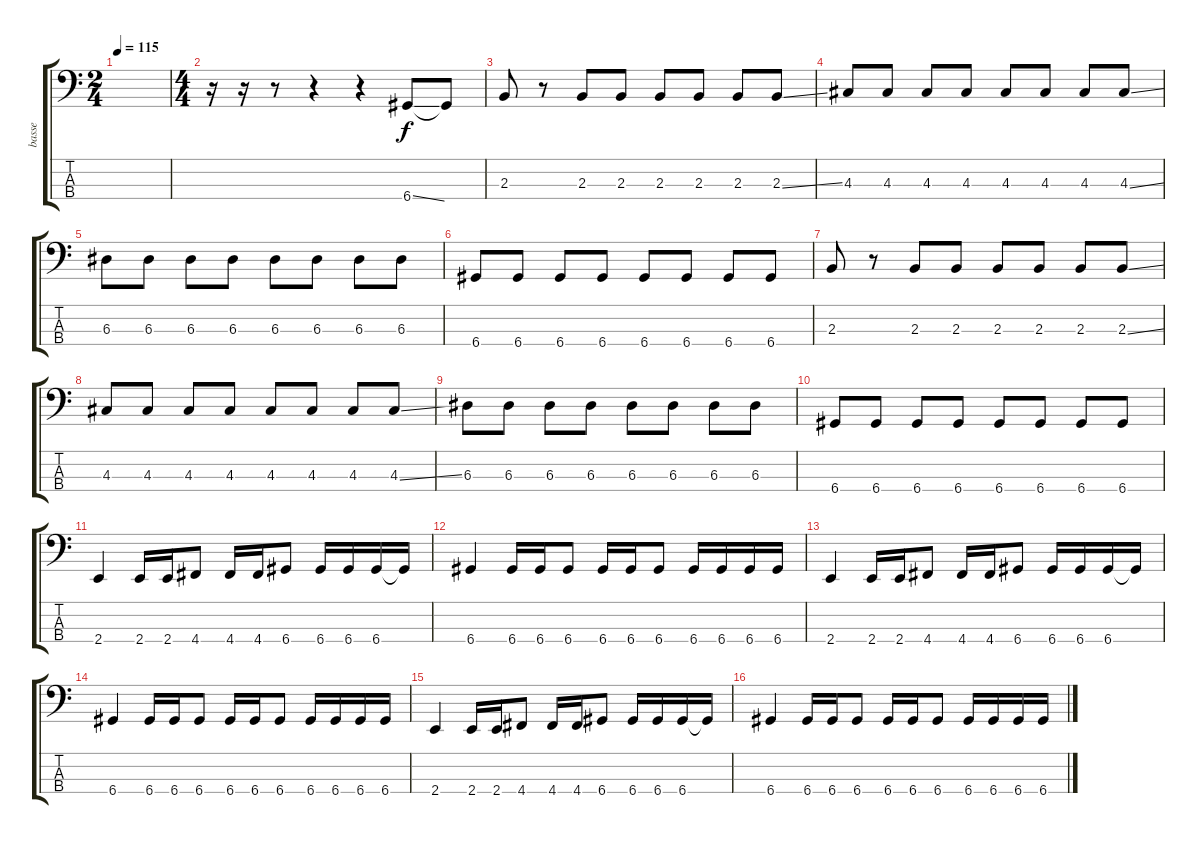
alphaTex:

\track ("basse" "basse") {instrument electricbassfinger}
\staff {score tabs}
\tuning (G2 D2 A1 D1) {hide}
\ts (2 4)
\tempo 115
\clef f4
\ks c
|
\ts (4 4)
r.16 r.16 r.8 r.4 r.4 6.4{ss}.8{volume 16 instrument slapbass1} 6.4{t}.8 |
2.3.8 r.8 2.3.8{instrument electricbassfinger} 2.3.8 2.3.8 2.3.8 2.3.8 2.3{ss}.8 |
4.3.8 4.3.8 4.3.8 4.3.8 4.3.8 4.3.8 4.3.8 4.3{ss}.8 |
6.3.8 6.3.8 6.3.8 6.3.8 6.3.8 6.3.8 6.3.8 6.3.8 |
6.4.8 6.4.8 6.4.8 6.4.8 6.4.8 6.4.8 6.4.8 6.4.8 |
2.3.8 r.8 2.3.8{instrument electricbassfinger} 2.3.8 2.3.8 2.3.8 2.3.8 2.3{ss}.8 |
4.3.8 4.3.8 4.3.8 4.3.8 4.3.8 4.3.8 4.3.8 4.3{ss}.8 |
6.3.8 6.3.8 6.3.8 6.3.8 6.3.8 6.3.8 6.3.8 6.3.8 |
6.4.8 6.4.8 6.4.8 6.4.8 6.4.8 6.4.8 6.4.8 6.4.8 |
2.4.4 2.4.16 2.4.16 4.4.8 4.4.16 4.4.16 6.4.8 6.4.16 6.4.16 6.4.16 6.4{t}.16 |
6.4.4 6.4.16 6.4.16 6.4.8 6.4.16 6.4.16 6.4.8 6.4.16 6.4.16 6.4.16 6.4.16 |
2.4.4 2.4.16 2.4.16 4.4.8 4.4.16 4.4.16 6.4.8 6.4.16 6.4.16 6.4.16 6.4{t}.16 |
6.4.4 6.4.16 6.4.16 6.4.8 6.4.16 6.4.16 6.4.8 6.4.16 6.4.16 6.4.16 6.4.16 |
2.4.4 2.4.16 2.4.16 4.4.8 4.4.16 4.4.16 6.4.8 6.4.16 6.4.16 6.4.16 6.4{t}.16 |
6.4.4 6.4.16 6.4.16 6.4.8 6.4.16 6.4.16 6.4.8 6.4.16 6.4.16 6.4.16 6.4.16
